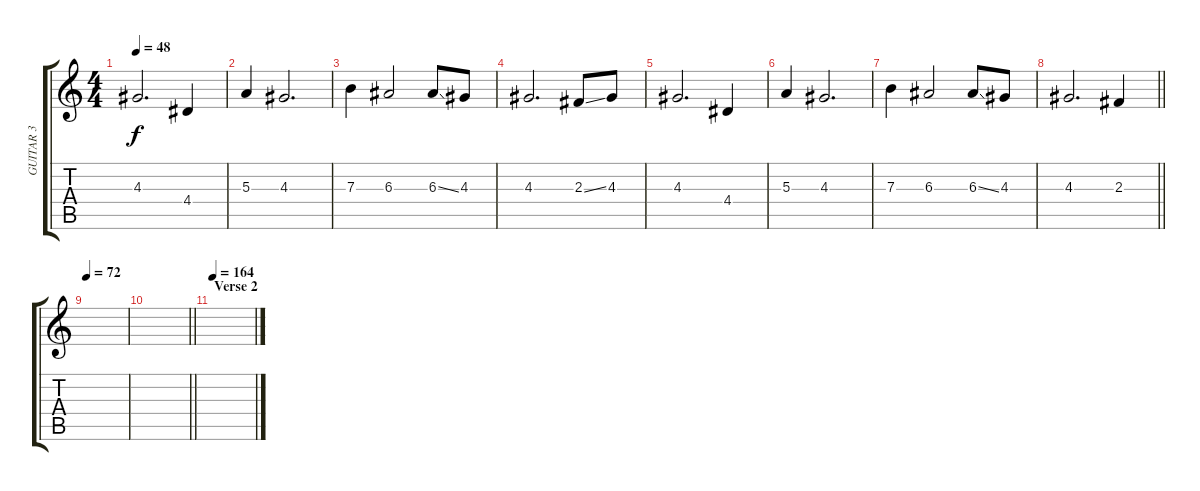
\track ("GUITAR 3" "GUITAR 3") {instrument distortionguitar}
\staff {score tabs}
\tuning (Db4 Ab3 E3 B2 Gb2 Db2) {hide}
\ts (4 4)
\tempo 48
\clef g2
\ks c
4.3.2{d dy f} 4.4.4 |
5.3.4 4.3.2{d} |
7.3.4 6.3.2 6.3{ss}.8 4.3.8 |
4.3.2{d} 2.3{ss}.8 4.3.8 |
4.3.2{d} 4.4.4 |
5.3.4 4.3.2{d} |
7.3.4 6.3.2 6.3{ss}.8 4.3.8 |
\barLineRight lightlight
4.3.2{d} 2.3.4 |
\tempo 72
|
\barLineRight lightlight
|
\section ("" "Verse 2")
\tempo 164
